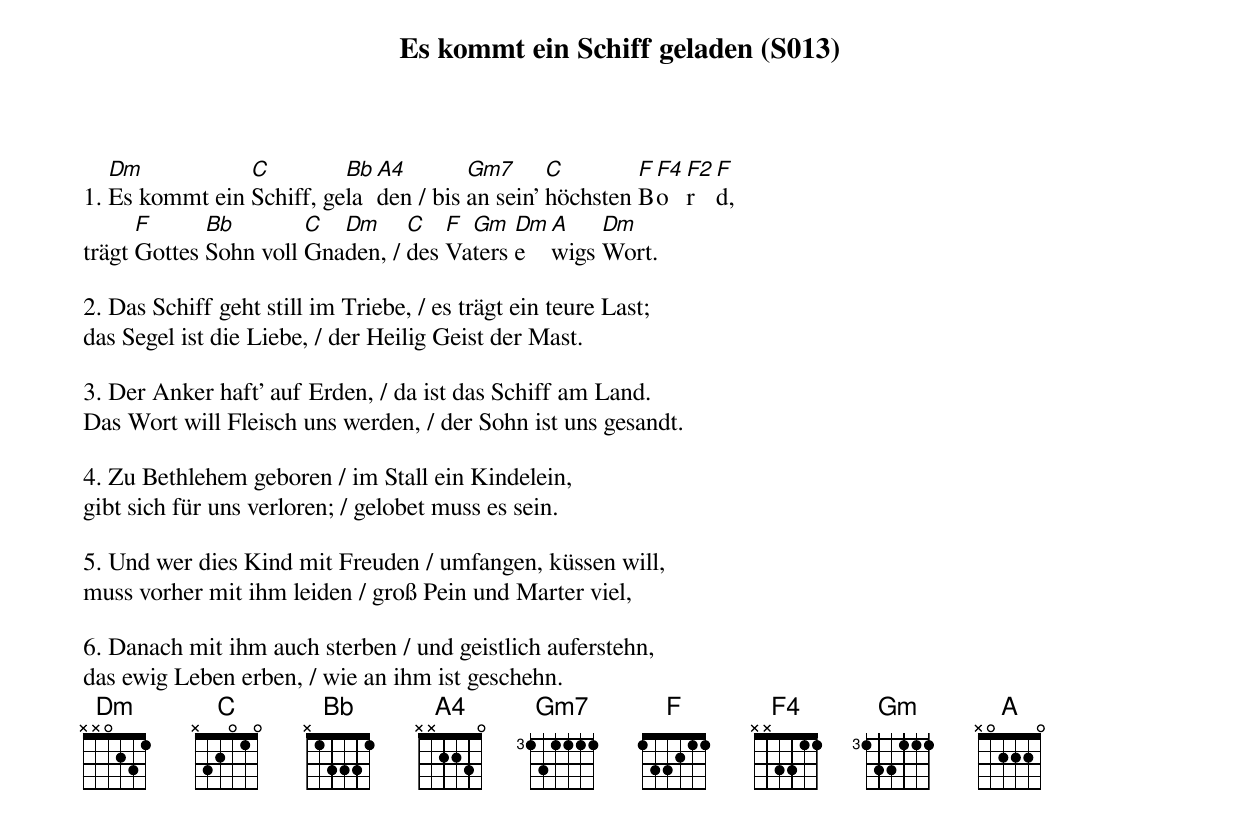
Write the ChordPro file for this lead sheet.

{title: Es kommt ein Schiff geladen (S013)}
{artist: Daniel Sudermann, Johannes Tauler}

1. [Dm]Es kommt ein [C]Schiff, ge[Bb]la[A4]den / bis [Gm7]an sein' [C]höchsten [F]B[F4]o[F2]r[F]d,
trägt [F]Gottes [Bb]Sohn voll [C]Gna[Dm]den, / [C]des [F]Va[Gm]ters [Dm]e[A]wigs [Dm]Wort.

2. Das Schiff geht still im Triebe, / es trägt ein teure Last;
das Segel ist die Liebe, / der Heilig Geist der Mast.

3. Der Anker haft' auf Erden, / da ist das Schiff am Land.
Das Wort will Fleisch uns werden, / der Sohn ist uns gesandt.

4. Zu Bethlehem geboren / im Stall ein Kindelein,
gibt sich für uns verloren; / gelobet muss es sein.

5. Und wer dies Kind mit Freuden / umfangen, küssen will,
muss vorher mit ihm leiden / groß Pein und Marter viel,

6. Danach mit ihm auch sterben / und geistlich auferstehn,
das ewig Leben erben, / wie an ihm ist geschehn.
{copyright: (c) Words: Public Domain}
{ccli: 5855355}
